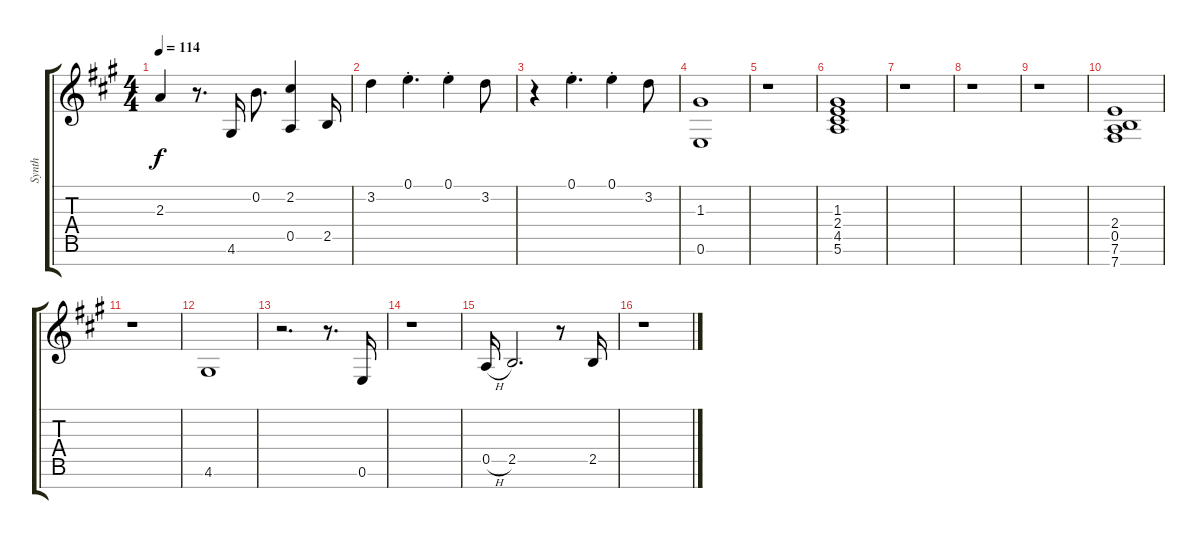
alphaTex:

\track ("Synth" "Synth") {instrument overdrivenguitar}
\staff {score tabs}
\tuning (E4 B3 G3 D3 A2 E2 B1) {hide}
\ts (4 4)
\tempo 114
\clef g2
\ks a
2.3.4{dy f} r.8{d} 4.6.16 0.2.8{d} (2.2 0.5).4 2.5.16 |
3.2.4 0.1{st}.4{d} 0.1{st}.4 3.2.8 |
r.4 0.1{st}.4{d} 0.1{st}.4 3.2.8 |
(1.3 0.6).1 |
r.1 |
(1.3 2.4 4.5 5.6).1 |
r.1 |
r.1 |
r.1 |
(2.4 0.5 7.6 7.7).1 |
r.1 |
4.6.1 |
r.2{d} r.8{d} 0.6.16 |
r.1 |
0.5{h}.16 2.5.2{d} r.8 2.5.16 |
r.1
